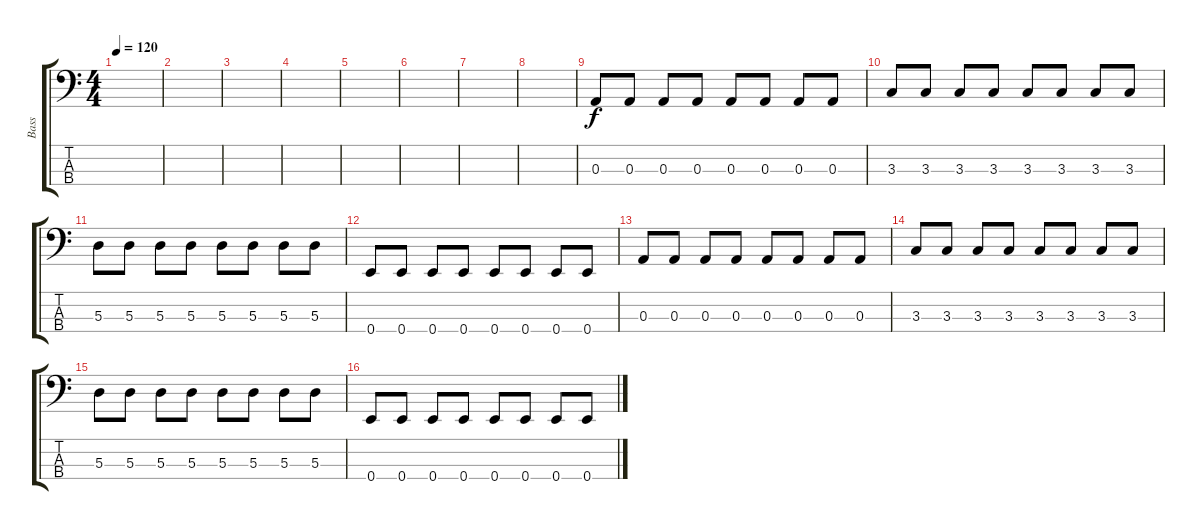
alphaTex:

\track ("Bass" "Bass") {instrument electricbassfinger}
\staff {score tabs}
\tuning (G2 D2 A1 E1) {hide}
\ts (4 4)
\tempo 120
\clef f4
\ks c
|
|
|
|
|
|
|
|
0.3.8 0.3.8 0.3.8 0.3.8 0.3.8 0.3.8 0.3.8 0.3.8 |
3.3.8 3.3.8 3.3.8 3.3.8 3.3.8 3.3.8 3.3.8 3.3.8 |
5.3.8 5.3.8 5.3.8 5.3.8 5.3.8 5.3.8 5.3.8 5.3.8 |
0.4.8 0.4.8 0.4.8 0.4.8 0.4.8 0.4.8 0.4.8 0.4.8 |
0.3.8 0.3.8 0.3.8 0.3.8 0.3.8 0.3.8 0.3.8 0.3.8 |
3.3.8 3.3.8 3.3.8 3.3.8 3.3.8 3.3.8 3.3.8 3.3.8 |
5.3.8 5.3.8 5.3.8 5.3.8 5.3.8 5.3.8 5.3.8 5.3.8 |
0.4.8 0.4.8 0.4.8 0.4.8 0.4.8 0.4.8 0.4.8 0.4.8
